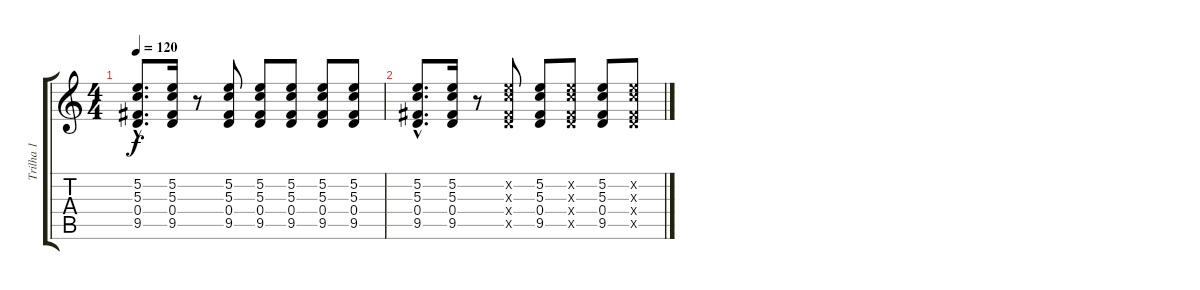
\track ("Trilha 1" "Trilha 1") {instrument distortionguitar}
\staff {score tabs}
\tuning (E4 B3 G3 D3 A2 E2) {hide}
\ts (4 4)
\tempo 120
\clef g2
\ks c
(5.2{hac} 5.3{hac} 0.4{hac} 9.5{hac}).8{d dy f} (5.2 5.3 0.4 9.5).16 r.8 (5.2 5.3 0.4 9.5).8 (5.2 5.3 0.4 9.5).8 (5.2 5.3 0.4 9.5).8 (5.2 5.3 0.4 9.5).8 (5.2 5.3 0.4 9.5).8 |
(5.2{hac} 5.3{hac} 0.4{hac} 9.5{hac}).8{d} (5.2 5.3 0.4 9.5).16 r.8 (5.2{x} 5.3{x} 0.4{x} 9.5{x}).8 (5.2 5.3 0.4 9.5).8 (5.2{x} 5.3{x} 0.4{x} 9.5{x}).8 (5.2 5.3 0.4 9.5).8 (5.2{x} 5.3{x} 0.4{x} 9.5{x}).8
